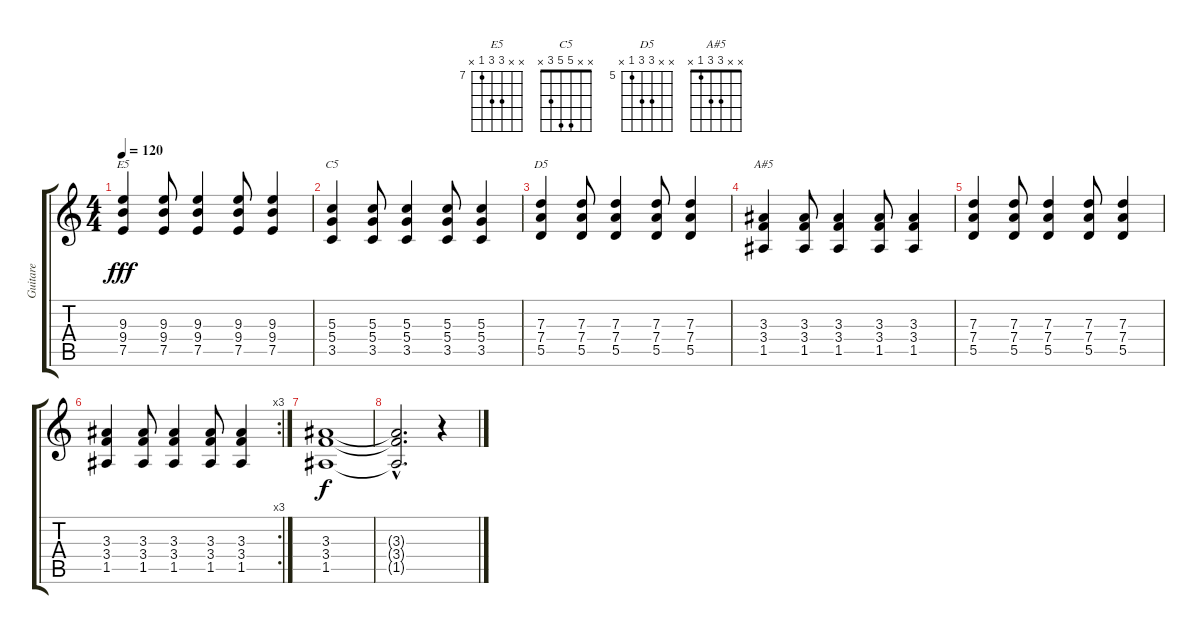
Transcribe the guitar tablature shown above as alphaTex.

\track ("Guitare" "Guitare") {instrument distortionguitar}
\staff {score tabs}
\tuning (E4 B3 G3 D3 A2 E2) {hide}
\chord ("E5" x x 9 9 7 x) {firstfret 7}
\chord ("C5" x x 5 5 3 x)
\chord ("D5" x x 7 7 5 x) {firstfret 5}
\chord ("A#5" x x 3 3 1 x)
\ts (4 4)
\tempo 120
\clef g2
\ks c
(9.3 9.4 7.5).4{ch "E5" dy fff} (9.3 9.4 7.5).8 (9.3 9.4 7.5).4 (9.3 9.4 7.5).8 (9.3 9.4 7.5).4 |
(5.3 5.4 3.5).4{ch "C5"} (5.3 5.4 3.5).8 (5.3 5.4 3.5).4 (5.3 5.4 3.5).8 (5.3 5.4 3.5).4 |
(7.3 7.4 5.5).4{ch "D5"} (7.3 7.4 5.5).8 (7.3 7.4 5.5).4 (7.3 7.4 5.5).8 (7.3 7.4 5.5).4 |
(3.3 3.4 1.5).4{ch "A#5"} (3.3 3.4 1.5).8 (3.3 3.4 1.5).4 (3.3 3.4 1.5).8 (3.3 3.4 1.5).4 |
(7.3 7.4 5.5).4 (7.3 7.4 5.5).8 (7.3 7.4 5.5).4 (7.3 7.4 5.5).8 (7.3 7.4 5.5).4 |
\rc 3
(3.3 3.4 1.5).4 (3.3 3.4 1.5).8 (3.3 3.4 1.5).4 (3.3 3.4 1.5).8 (3.3 3.4 1.5).4 |
(3.3 3.4 1.5).1{dy f} |
(3.3{hac t} 3.4{hac t} 1.5{hac t}).2{d} r.4
